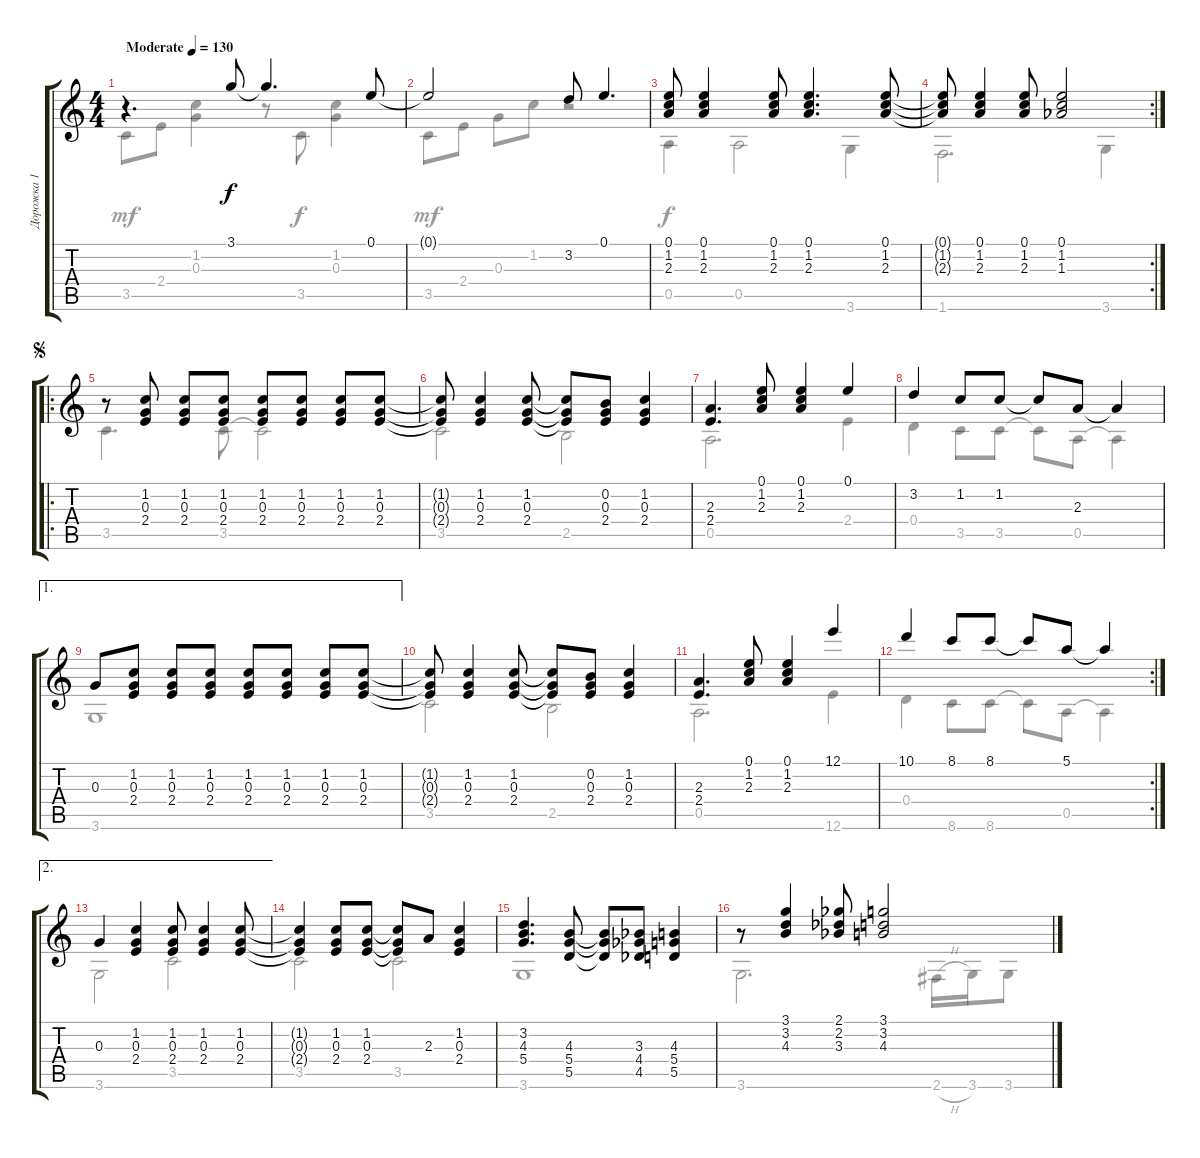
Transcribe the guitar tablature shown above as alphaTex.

\track ("Дорожка 1" "Дорожка 1") {instrument acousticguitarnylon}
\staff {score tabs}
\tuning (E4 B3 G3 D3 A2 E2) {hide}
\voice
\ts (4 4)
\tempo (130 "Moderate")
\clef g2
\ks c
r.4{d dy f instrument acousticguitarnylon} 3.1.8 3.1{t}.4{d} 0.1.8 |
0.1{t}.2 3.2.8 0.1.4{d} |
(0.1 1.2 2.3).8 (0.1 1.2 2.3).4 (0.1 1.2 2.3).8 (0.1 1.2 2.3).4{d} (0.1 1.2 2.3).8 |
\rc 2
(0.1{t} 1.2{t} 2.3{t}).8 (0.1 1.2 2.3).4 (0.1 1.2 2.3).8 (0.1 1.2 1.3{acc b}).2 |
\ro
\jump segno
r.8 (1.2 0.3 2.4).8 (1.2 0.3 2.4).8 (1.2 0.3 2.4).8 (1.2 0.3 2.4).8 (1.2 0.3 2.4).8 (1.2 0.3 2.4).8 (1.2 0.3 2.4).8 |
(1.2{t} 0.3{t} 2.4{t}).8 (1.2 0.3 2.4).4 (1.2 0.3 2.4).8 (1.2{t} 0.3{t} 2.4{t}).8 (0.2 0.3 2.4).8 (1.2 0.3 2.4).4 |
(2.3 2.4).4{d} (0.1 1.2 2.3).8 (0.1 1.2 2.3).4 0.1.4 |
3.2.4 1.2.8 1.2.8 1.2{t}.8 2.3.8 2.3{t}.4 |
\ae 1
0.3.8 (1.2 0.3 2.4).8 (1.2 0.3 2.4).8 (1.2 0.3 2.4).8 (1.2 0.3 2.4).8 (1.2 0.3 2.4).8 (1.2 0.3 2.4).8 (1.2 0.3 2.4).8 |
(1.2{t} 0.3{t} 2.4{t}).8 (1.2 0.3 2.4).4 (1.2 0.3 2.4).8 (1.2{t} 0.3{t} 2.4{t}).8 (0.2 0.3 2.4).8 (1.2 0.3 2.4).4 |
(2.3 2.4).4{d} (0.1 1.2 2.3).8 (0.1 1.2 2.3).4 12.1.4 |
\rc 2
10.1.4 8.1.8 8.1.8 8.1{t}.8 5.1.8 5.1{t}.4 |
\ae 2
0.3.4 (1.2 0.3 2.4).4 (1.2 0.3 2.4).8 (1.2 0.3 2.4).4 (1.2 0.3 2.4).8 |
(1.2{t} 0.3{t} 2.4{t}).4 (1.2 0.3 2.4).8 (1.2 0.3 2.4).8 (1.2{t} 0.3{t} 2.4{t}).8 2.3.8 (1.2 0.3 2.4).4 |
(3.2 4.3 5.4).4{d} (4.3 5.4 5.5).8 (4.3{t} 5.4{t} 5.5{t}).8 (3.3{acc b} 4.4{acc b} 4.5{acc b}).8 (4.3 5.4 5.5).4 |
r.8 (3.1 3.2 4.3).4 (2.1{acc b} 2.2{acc b} 3.3{acc b}).8 (3.1 3.2 4.3).2
\voice
\clef g2
\ottava regular
\simile none
\ks c
3.5.8{dy mf} 2.4.8 (1.2 0.3).4 r.8 3.5.8{dy f} (1.2 0.3).4 |
3.5.8{dy mf} 2.4.8 0.3.8 1.2.8 r.2 |
0.5.4{dy f} 0.5.2 3.6.4 |
1.6.2{d} 3.6.4 |
3.5.4{d} 3.5.8 3.5{t}.2 |
3.5.2 2.5.2 |
0.5.2{d} 2.4.4 |
0.4.4 3.5.8 3.5.8 3.5{t}.8 0.5.8 0.5{t}.4 |
3.6.1 |
3.5.2 2.5.2 |
0.5.2{d} 12.6.4 |
0.4.4 8.6.8 8.6.8 8.6{t}.8 0.5.8 0.5{t}.4 |
3.6.2 3.5.2 |
3.5.2 3.5.2 |
3.6.1 |
3.6.2{d} 2.6{h}.16 3.6.16 3.6.8
